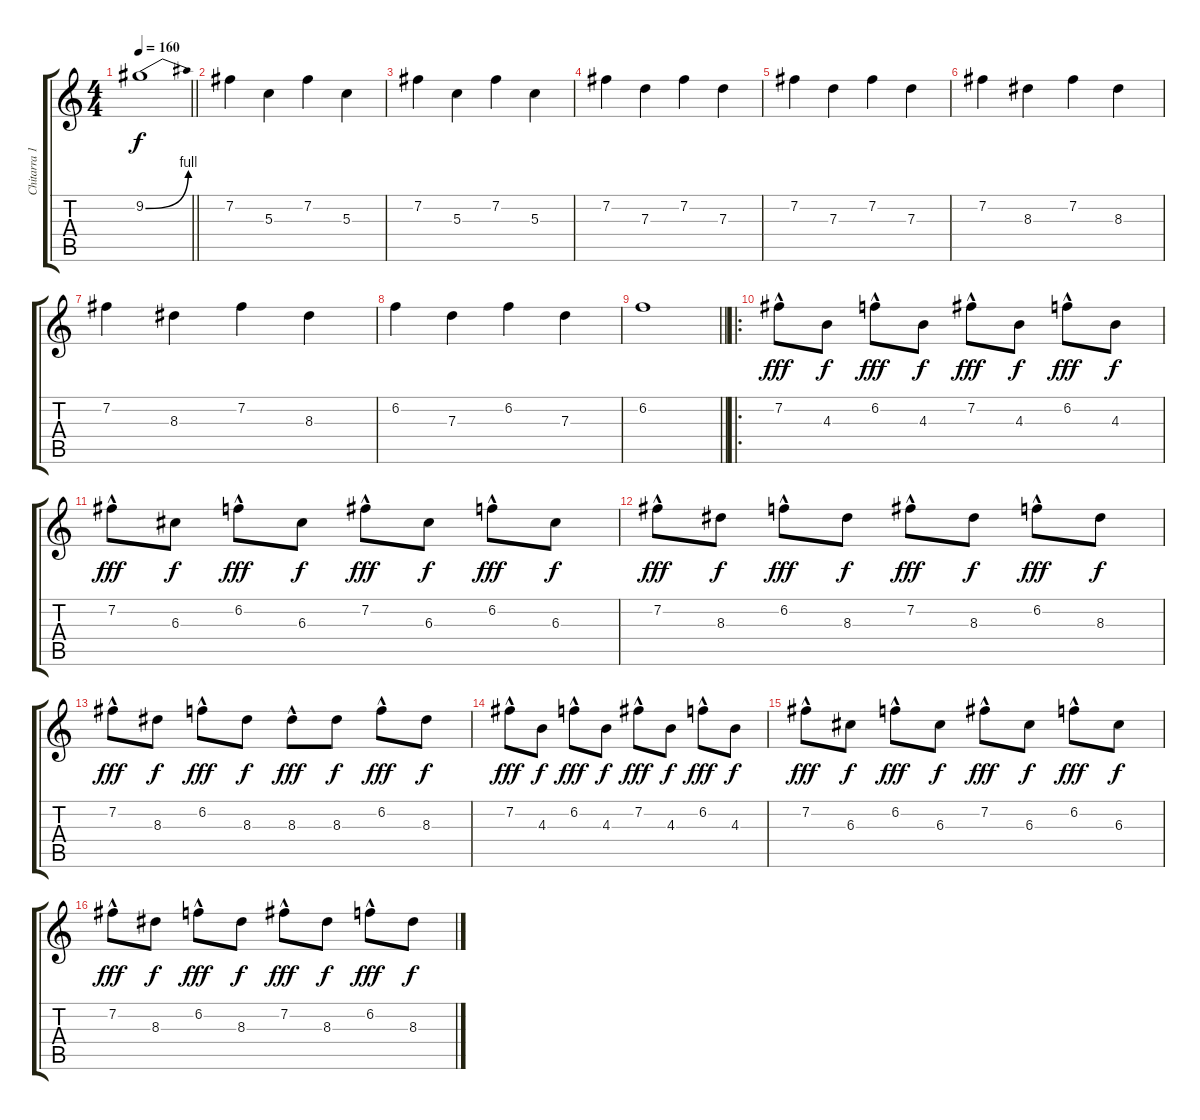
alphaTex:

\track ("Chitarra 1" "Chitarra 1") {instrument distortionguitar}
\staff {score tabs}
\tuning (E4 B3 G3 D3 A2 E2) {hide}
\ts (4 4)
\tempo 160
\clef g2
\barLineRight lightlight
\ks c
9.2{be (bend 0 0 60 4) t}.1{dy f} |
7.2.4 5.3.4 7.2.4 5.3.4 |
7.2.4 5.3.4 7.2.4 5.3.4 |
7.2.4 7.3.4 7.2.4 7.3.4 |
7.2.4 7.3.4 7.2.4 7.3.4 |
7.2.4 8.3.4 7.2.4 8.3.4 |
7.2.4 8.3.4 7.2.4 8.3.4 |
6.2.4 7.3.4 6.2.4 7.3.4 |
\barLineRight lightlight
6.2.1 |
\ro
7.2{hac}.8{dy fff} 4.3.8{dy f} 6.2{hac}.8{dy fff} 4.3.8{dy f} 7.2{hac}.8{dy fff} 4.3.8{dy f} 6.2{hac}.8{dy fff} 4.3.8{dy f} |
7.2{hac}.8{dy fff} 6.3.8{dy f} 6.2{hac}.8{dy fff} 6.3.8{dy f} 7.2{hac}.8{dy fff} 6.3.8{dy f} 6.2{hac}.8{dy fff} 6.3.8{dy f} |
7.2{hac}.8{dy fff} 8.3.8{dy f} 6.2{hac}.8{dy fff} 8.3.8{dy f} 7.2{hac}.8{dy fff} 8.3.8{dy f} 6.2{hac}.8{dy fff} 8.3.8{dy f} |
7.2{hac}.8{dy fff} 8.3.8{dy f} 6.2{hac}.8{dy fff} 8.3.8{dy f} 8.3{hac}.8{dy fff} 8.3.8{dy f} 6.2{hac}.8{dy fff} 8.3.8{dy f} |
7.2{hac}.8{dy fff} 4.3.8{dy f} 6.2{hac}.8{dy fff} 4.3.8{dy f} 7.2{hac}.8{dy fff} 4.3.8{dy f} 6.2{hac}.8{dy fff} 4.3.8{dy f} |
7.2{hac}.8{dy fff} 6.3.8{dy f} 6.2{hac}.8{dy fff} 6.3.8{dy f} 7.2{hac}.8{dy fff} 6.3.8{dy f} 6.2{hac}.8{dy fff} 6.3.8{dy f} |
7.2{hac}.8{dy fff} 8.3.8{dy f} 6.2{hac}.8{dy fff} 8.3.8{dy f} 7.2{hac}.8{dy fff} 8.3.8{dy f} 6.2{hac}.8{dy fff} 8.3.8{dy f}
